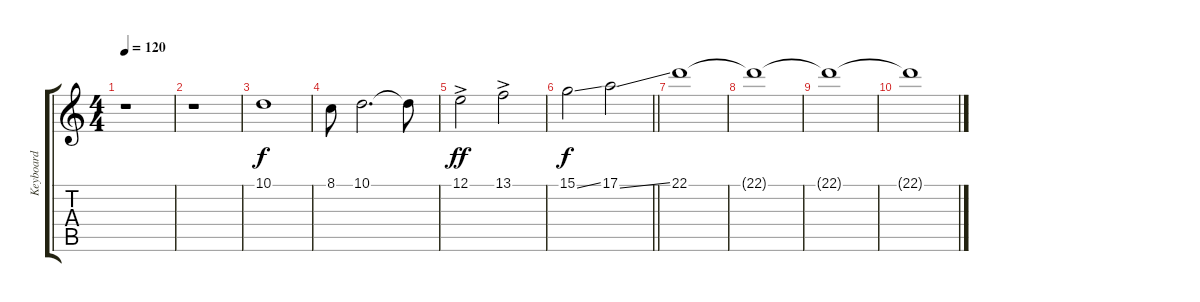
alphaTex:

\track ("Keyboard" "Keyboard") {instrument lead1square}
\staff {score tabs}
\tuning (E4 B3 G3 D3 A2 E2) {hide}
\ts (4 4)
\tempo 120
\clef g2
\ks c
r.1{dy f} |
r.1 |
10.1.1{volume 14} |
8.1.8 10.1.2{d} 10.1{t}.8 |
12.1{ac}.2{dy ff} 13.1{ac}.2 |
\barLineRight lightlight
15.1{ss}.2{dy f} 17.1{ss}.2 |
22.1.1 |
22.1{t}.1 |
22.1{t}.1 |
22.1{t}.1
